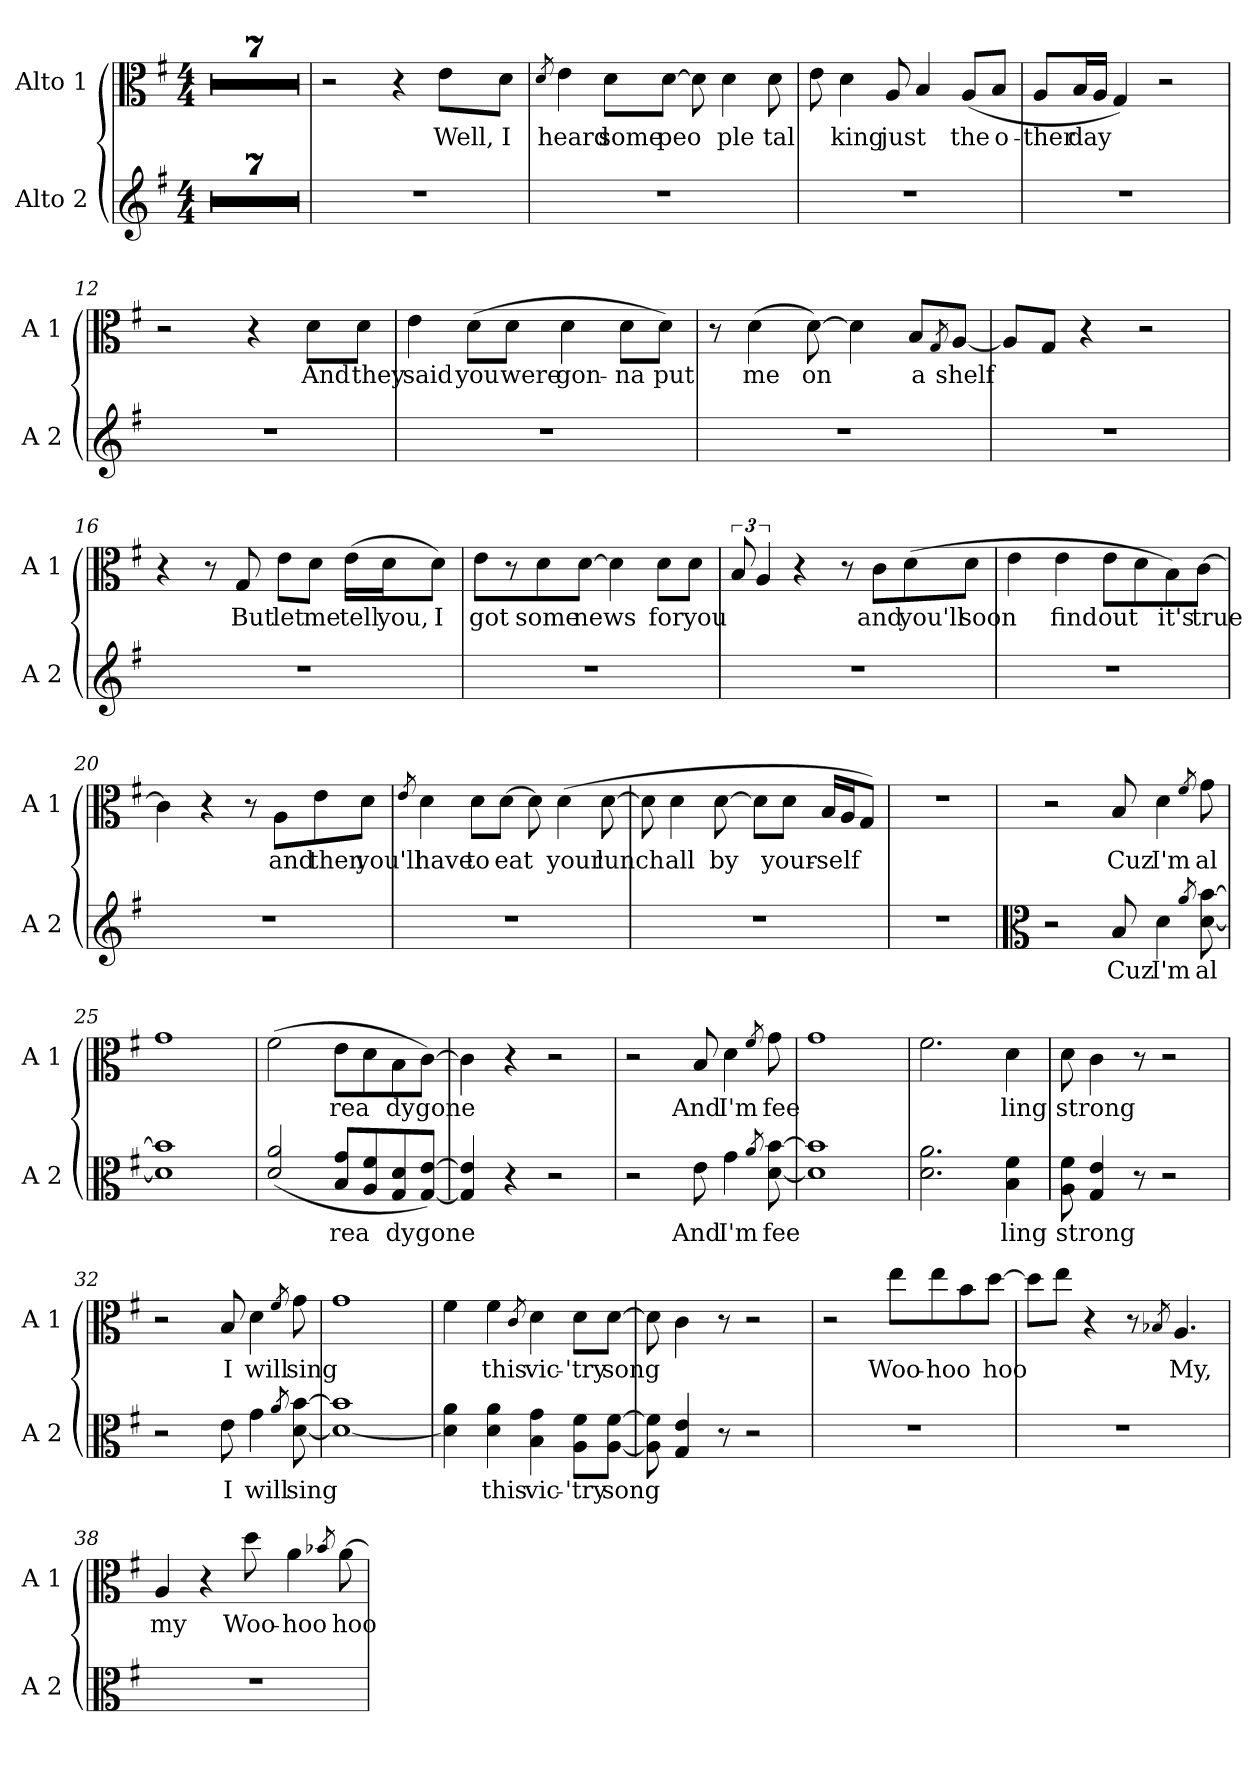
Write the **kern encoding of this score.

**kern	**text	**kern	**text
*part2	*part2	*part1	*part1
*staff2	*staff2	*staff1	*staff1
*I"Alto 2	*	*I"Alto 1	*
*I'A 2	*	*I'A 1	*
*clefG2	*	*clefC3	*
*k[f#]	*	*k[f#]	*
*G:	*	*G:	*
*M4/4	*	*M4/4	*
=1	=1	=1	=1
1r	.	1r	.
=2	=2	=2	=2
1r	.	1r	.
=3	=3	=3	=3
1r	.	1r	.
=4	=4	=4	=4
1r	.	1r	.
=5	=5	=5	=5
1r	.	1r	.
=6	=6	=6	=6
1r	.	1r	.
=7	=7	=7	=7
1r	.	1r	.
=8	=8	=8	=8
1r	.	2r	.
.	.	4r	.
!	!	!	!LO:LY:b
.	.	8e\L	Well,
!	!	!	!LO:LY:b
.	.	8d\J	I
!!LO:LB:g=z
=9	=9	=9	=9
.	.	8qd/	.
!	!	!	!LO:LY:b
1r	.	4e\	heard
!	!	!	!LO:LY:b
.	.	8d\L	some
!	!	!	!LO:LY:b
.	.	[8d\J	peo
.	.	8d\]	.
!	!	!	!LO:LY:b
.	.	4d\	ple
!	!	!	!LO:LY:b
.	.	8d\	tal
=10	=10	=10	=10
1r	.	8e\	.
!	!	!	!LO:LY:b
.	.	4d\	king
!	!	!	!LO:LY:b
.	.	8A/	just
.	.	4B/	.
!	!	!	!LO:LY:b
.	.	(<8A/L	the
!	!	!	!LO:LY:b
.	.	8B/J	o-
=11	=11	=11	=11
!	!	!	!LO:LY:b
1r	.	8A/L	-ther
!	!	!	!LO:LY:b
.	.	16B/L	day
.	.	16A/JJ	.
.	.	4G/)	.
!	!	!	!LO:LY:b
.	.	2r	.
=12	=12	=12	=12
1r	.	2r	.
.	.	4r	.
!	!	!	!LO:LY:b
.	.	8d\L	And
!	!	!	!LO:LY:b
.	.	8d\J	they
!!LO:LB:g=z
=13	=13	=13	=13
!	!	!	!LO:LY:b
1r	.	4e\	said
!	!	!	!LO:LY:b
.	.	(>8d\L	you
!	!	!	!LO:LY:b
.	.	8d\J	were
!	!	!	!LO:LY:b
.	.	4d\	gon-
!	!	!	!LO:LY:b
.	.	8d\L	-na
!	!	!	!LO:LY:b
.	.	8d\J)	put
=14	=14	=14	=14
1r	.	8r	.
!	!	!	!LO:LY:b
.	.	(>4d\	me
!	!	!	!LO:LY:b
.	.	[8d\)	on
.	.	4d\]	.
!	!	!	!LO:LY:b
.	.	8B/L	a
.	.	8qG/	.
!	!	!	!LO:LY:b
.	.	[8A/J	shelf
=15	=15	=15	=15
1r	.	8A/L]	.
.	.	8G/J	.
!	!	!	!LO:LY:b
.	.	4r	.
.	.	2r	.
=16	=16	=16	=16
1r	.	4r	.
.	.	8r	.
!	!	!	!LO:LY:b
.	.	8G/	But
!	!	!	!LO:LY:b
.	.	8e\L	let
!	!	!	!LO:LY:b
.	.	8d\J	me
!	!	!	!LO:LY:b
.	.	(>16e\LL	tell
!	!	!	!LO:LY:b
.	.	16d\J	you,
!	!	!	!LO:LY:b
.	.	8d\J)	I
!!LO:LB:g=z
=17	=17	=17	=17
!	!	!	!LO:LY:b
1r	.	8e\L	got
.	.	8r	.
!	!	!	!LO:LY:b
.	.	8d\	some
!	!	!	!LO:LY:b
.	.	[8d\J	news
.	.	4d\]	.
!	!	!	!LO:LY:b
.	.	8d\L	for
!	!	!	!LO:LY:b
.	.	8d\J	you
=18	=18	=18	=18
1r	.	12B/	.
.	.	6A/	.
!	!	!	!LO:LY:b
.	.	4r	,
.	.	8r	.
!	!	!	!LO:LY:b
.	.	8c\L	and
!	!	!	!LO:LY:b
.	.	(>8d\	you'll
!	!	!	!LO:LY:b
.	.	8d\J	soon
=19	=19	=19	=19
1r	.	4e\	.
!	!	!	!LO:LY:b
.	.	4e\	find
!	!	!	!LO:LY:b
.	.	8e\L	out
.	.	8d\	.
!	!	!	!LO:LY:b
.	.	8B\)	it's
!	!	!	!LO:LY:b
.	.	[8c\J	true
=20	=20	=20	=20
1r	.	4c\]	.
!	!	!	!LO:LY:b
.	.	4r	,
.	.	8r	.
!	!	!	!LO:LY:b
.	.	8A\L	and
!	!	!	!LO:LY:b
.	.	8e\	then
!	!	!	!LO:LY:b
.	.	8d\J	you'll
!!LO:PB:g=z
=21	=21	=21	=21
.	.	8qe/	.
!	!	!	!LO:LY:b
1r	.	4d\	have
!	!	!	!LO:LY:b
.	.	8d\L	to
!	!	!	!LO:LY:b
.	.	[8d\J	eat
.	.	8d\]	.
!	!	!	!LO:LY:b
.	.	(>4d\	your
!	!	!	!LO:LY:b
.	.	[8d\	lunch
=22	=22	=22	=22
1r	.	8d\]	.
!	!	!	!LO:LY:b
.	.	4d\	all
!	!	!	!LO:LY:b
.	.	[8d\	by
.	.	8d\L]	.
!	!	!	!LO:LY:b
.	.	8d\J	your-
!	!	!	!LO:LY:b
.	.	16B/LL	-self
.	.	16A/J	.
!	!	!	!LO:LY:b
.	.	8G/J)	.
=23	=23	=23	=23
1r	.	1r	.
=24	=24	=24	=24
*clefC3	*	*	*
2r	.	2r	.
!	!LO:LY:b	!	!LO:LY:b
8B/	Cuz	8B/	Cuz
!	!LO:LY:b	!	!LO:LY:b
4d\	I'm	4d\	I'm
8qa/	.	8qf#/	.
!	!LO:LY:b	!	!LO:LY:b
[8d\ [8b\	al	8g\	al
!!LO:LB:g=z
=25	=25	=25	=25
1d] 1b]	.	1g	.
=26	=26	=26	=26
(>2d/ 2a/	.	(>2f#\	.
!	!LO:LY:b	!	!LO:LY:b
8B/ 8g/L	rea	8e\L	rea
8A/ 8f#/	.	8d\	.
!	!LO:LY:b	!	!LO:LY:b
8G/ 8d/	dy	8B\	dy
!	!LO:LY:b	!	!LO:LY:b
[8G/ [8e/J)	gone	[8c\J)	gone
=27	=27	=27	=27
4G/] 4e/]	.	4c\]	.
!	!LO:LY:b	!	!LO:LY:b
4r	.	4r	.
2r	.	2r	.
=28	=28	=28	=28
2r	.	2r	.
!	!LO:LY:b	!	!LO:LY:b
8e\	And	8B/	And
!	!LO:LY:b	!	!LO:LY:b
4g\	I'm	4d\	I'm
8qa/	.	8qf#/	.
!	!LO:LY:b	!	!LO:LY:b
[8d\ [8b\	fee	8g\	fee
!!LO:LB:g=z
=29	=29	=29	=29
1d] 1b]	.	1g	.
=30	=30	=30	=30
2.d\ 2.a\	.	2.f#\	.
!	!LO:LY:b	!	!LO:LY:b
4B\ 4f#\	ling	4d\	ling
=31	=31	=31	=31
!	!LO:LY:b	!	!LO:LY:b
8A\ 8f#\	strong	8d\	strong
4G/ 4e/	.	4c\	.
!	!LO:LY:b	!	!LO:LY:b
8r	.	8r	.
2r	.	2r	.
=32	=32	=32	=32
2r	.	2r	.
!	!LO:LY:b	!	!LO:LY:b
8e\	I	8B/	I
!	!LO:LY:b	!	!LO:LY:b
4g\	will	4d\	will
8qa/	.	8qf#/	.
!	!LO:LY:b	!	!LO:LY:b
[8d\ [8b\	sing	8g\	sing
!!LO:LB:g=z
=33	=33	=33	=33
1d_ 1b]	.	1g	.
=34	=34	=34	=34
4d\] 4a\	.	4f#\	.
!	!LO:LY:b	!	!LO:LY:b
4d\ 4a\	this	4f#\	this
.	.	8qc/	.
!	!LO:LY:b	!	!LO:LY:b
4B\ 4g\	vic-	4d\	vic-
!	!LO:LY:b	!	!LO:LY:b
8A\ 8f#\L	-'try	8d\L	-'try
!	!LO:LY:b	!	!LO:LY:b
[8A\ [8f#\J	song	[8d\J	song
=35	=35	=35	=35
8A\] 8f#\]	.	8d\]	.
4G/ 4e/	.	4c\	.
!	!LO:LY:b	!	!LO:LY:b
8r	.	8r	.
2r	.	2r	.
=36	=36	=36	=36
1r	.	2r	.
!	!	!	!LO:LY:b
.	.	8ee\L	Woo-
!	!	!	!LO:LY:b
.	.	8ee\	-hoo
.	.	8b\	.
!	!	!	!LO:LY:b
.	.	[8dd\J	hoo
!!LO:LB:g=z
=37	=37	=37	=37
1r	.	8dd\L]	.
.	.	8ee\J	.
!	!	!	!LO:LY:b
.	.	4r	\!
.	.	8r	.
.	.	8qB-X/	.
!	!	!	!LO:LY:b
.	.	4.A/	My,
=38	=38	=38	=38
!	!	!	!LO:LY:b
1r	.	4A/	my
!	!	!	!LO:LY:b
.	.	4r	\!
!	!	!	!LO:LY:b
.	.	8dd\	Woo-
!	!	!	!LO:LY:b
.	.	4a\	-hoo
.	.	8qb-X/	.
!	!	!	!LO:LY:b
.	.	[8a\	hoo
=	=	=	=
*-	*-	*-	*-
